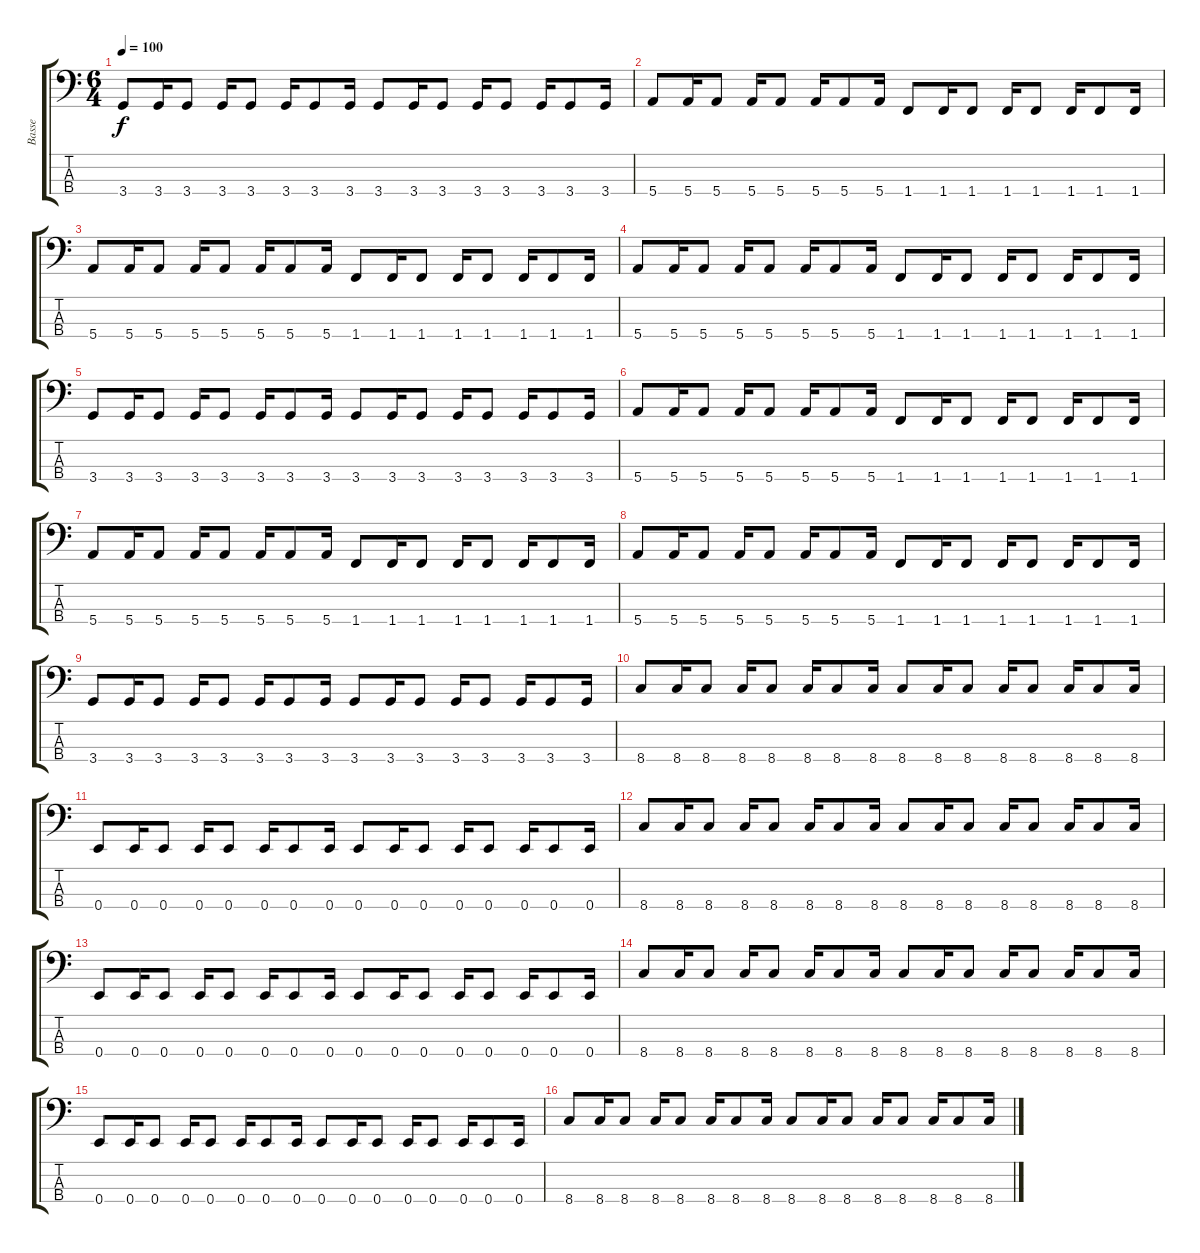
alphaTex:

\track ("Basse" "Basse") {instrument electricbasspick}
\staff {score tabs}
\tuning (G2 D2 A1 E1) {hide}
\ts (6 4)
\tempo 100
\clef f4
\ks c
3.4.8{dy f} 3.4.16 3.4.8 3.4.16 3.4.8 3.4.16 3.4.8 3.4.16 3.4.8 3.4.16 3.4.8 3.4.16 3.4.8 3.4.16 3.4.8 3.4.16 |
5.4.8 5.4.16 5.4.8 5.4.16 5.4.8 5.4.16 5.4.8 5.4.16 1.4.8 1.4.16 1.4.8 1.4.16 1.4.8 1.4.16 1.4.8 1.4.16 |
5.4.8 5.4.16 5.4.8 5.4.16 5.4.8 5.4.16 5.4.8 5.4.16 1.4.8 1.4.16 1.4.8 1.4.16 1.4.8 1.4.16 1.4.8 1.4.16 |
5.4.8 5.4.16 5.4.8 5.4.16 5.4.8 5.4.16 5.4.8 5.4.16 1.4.8 1.4.16 1.4.8 1.4.16 1.4.8 1.4.16 1.4.8 1.4.16 |
3.4.8 3.4.16 3.4.8 3.4.16 3.4.8 3.4.16 3.4.8 3.4.16 3.4.8 3.4.16 3.4.8 3.4.16 3.4.8 3.4.16 3.4.8 3.4.16 |
5.4.8 5.4.16 5.4.8 5.4.16 5.4.8 5.4.16 5.4.8 5.4.16 1.4.8 1.4.16 1.4.8 1.4.16 1.4.8 1.4.16 1.4.8 1.4.16 |
5.4.8 5.4.16 5.4.8 5.4.16 5.4.8 5.4.16 5.4.8 5.4.16 1.4.8 1.4.16 1.4.8 1.4.16 1.4.8 1.4.16 1.4.8 1.4.16 |
5.4.8 5.4.16 5.4.8 5.4.16 5.4.8 5.4.16 5.4.8 5.4.16 1.4.8 1.4.16 1.4.8 1.4.16 1.4.8 1.4.16 1.4.8 1.4.16 |
3.4.8 3.4.16 3.4.8 3.4.16 3.4.8 3.4.16 3.4.8 3.4.16 3.4.8 3.4.16 3.4.8 3.4.16 3.4.8 3.4.16 3.4.8 3.4.16 |
8.4.8 8.4.16 8.4.8 8.4.16 8.4.8 8.4.16 8.4.8 8.4.16 8.4.8 8.4.16 8.4.8 8.4.16 8.4.8 8.4.16 8.4.8 8.4.16 |
0.4.8 0.4.16 0.4.8 0.4.16 0.4.8 0.4.16 0.4.8 0.4.16 0.4.8 0.4.16 0.4.8 0.4.16 0.4.8 0.4.16 0.4.8 0.4.16 |
8.4.8 8.4.16 8.4.8 8.4.16 8.4.8 8.4.16 8.4.8 8.4.16 8.4.8 8.4.16 8.4.8 8.4.16 8.4.8 8.4.16 8.4.8 8.4.16 |
0.4.8 0.4.16 0.4.8 0.4.16 0.4.8 0.4.16 0.4.8 0.4.16 0.4.8 0.4.16 0.4.8 0.4.16 0.4.8 0.4.16 0.4.8 0.4.16 |
8.4.8 8.4.16 8.4.8 8.4.16 8.4.8 8.4.16 8.4.8 8.4.16 8.4.8 8.4.16 8.4.8 8.4.16 8.4.8 8.4.16 8.4.8 8.4.16 |
0.4.8 0.4.16 0.4.8 0.4.16 0.4.8 0.4.16 0.4.8 0.4.16 0.4.8 0.4.16 0.4.8 0.4.16 0.4.8 0.4.16 0.4.8 0.4.16 |
8.4.8 8.4.16 8.4.8 8.4.16 8.4.8 8.4.16 8.4.8 8.4.16 8.4.8 8.4.16 8.4.8 8.4.16 8.4.8 8.4.16 8.4.8 8.4.16
